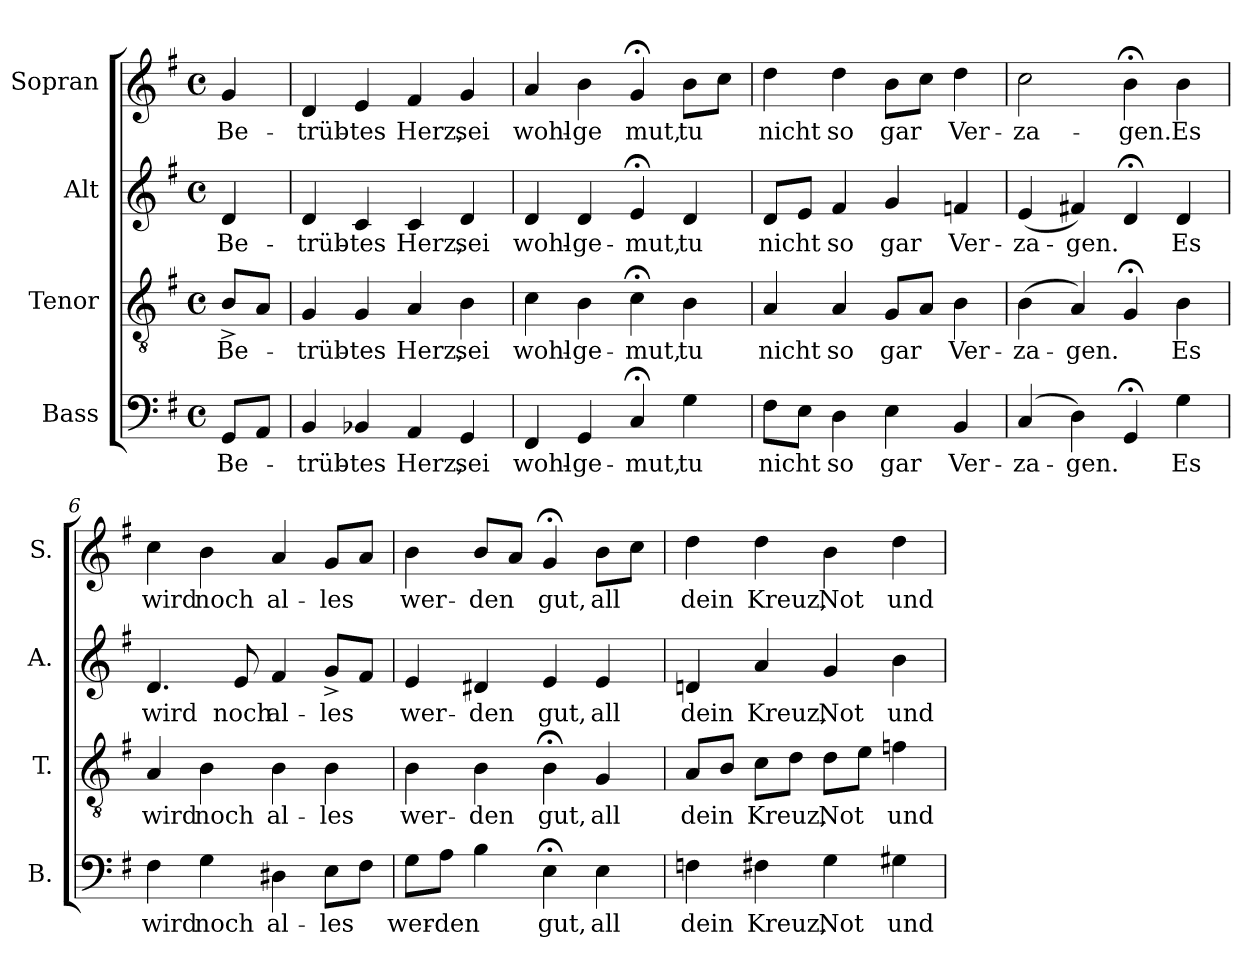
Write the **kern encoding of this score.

**kern	**text	**kern	**text	**kern	**text	**kern	**text
*part4	*part4	*part3	*part3	*part2	*part2	*part1	*part1
*staff4	*staff4	*staff3	*staff3	*staff2	*staff2	*staff1	*staff1
*I"Bass	*	*I"Tenor	*	*I"Alt	*	*I"Sopran	*
*I'B.	*	*I'T.	*	*I'A.	*	*I'S.	*
*clefF4	*	*clefGv2	*	*clefG2	*	*clefG2	*
*k[f#]	*	*k[f#]	*	*k[f#]	*	*k[f#]	*
*G:	*	*G:	*	*G:	*	*G:	*
*M4/4	*	*M4/4	*	*M4/4	*	*M4/4	*
*met(c)	*	*met(c)	*	*met(c)	*	*met(c)	*
=1	=1	=1	=1	=1	=1	=1	=1
!	!LO:LY:b	!	!LO:LY:b	!	!LO:LY:b	!	!LO:LY:b
8GG/L	Be-	8B^</L	Be-	4d/	Be-	4g/	Be-
8AA/J	.	8A/J	.	.	.	.	.
=2	=2	=2	=2	=2	=2	=2	=2
!	!LO:LY:b	!	!LO:LY:b	!	!LO:LY:b	!	!LO:LY:b
4BB/	-trüb-	4G/	-trüb-	4d/	-trüb-	4d/	-trüb-
!	!LO:LY:b:rj	!	!LO:LY:b:rj	!	!LO:LY:b:rj	!	!LO:LY:b:rj
4BB-X/	-tes	4G/	-tes	4c/	-tes	4e/	-tes
!	!LO:LY:b	!	!LO:LY:b	!	!LO:LY:b	!	!LO:LY:b
4AA/	Herz,	4A/	Herz,	4c/	Herz,	4f#/	Herz,
!	!LO:LY:b	!	!LO:LY:b	!	!LO:LY:b	!	!LO:LY:b
4GG/	sei	4B\	sei	4d/	sei	4g/	sei
=3	=3	=3	=3	=3	=3	=3	=3
!	!LO:LY:b	!	!LO:LY:b	!	!LO:LY:b	!	!LO:LY:b
4FF#/	wohl-	4c\	wohl-	4d/	wohl-	4a/	wohl-
!	!LO:LY:b	!	!LO:LY:b	!	!LO:LY:b	!	!LO:LY:b:rj
4GG/	-ge-	4B\	-ge-	4d/	-ge-	4b\	-ge
!	!LO:LY:b:rj	!	!LO:LY:b:rj	!	!LO:LY:b:rj	!	!LO:LY:b
4C;/	-mut,	4c;<\	-mut,	4e;/	-mut,	4g;/	mut,
!	!LO:LY:b	!	!LO:LY:b	!	!LO:LY:b	!	!LO:LY:b
4G\	tu	4B\	tu	4d/	tu	8b\L	tu
.	.	.	.	.	.	8cc\J	.
=4	=4	=4	=4	=4	=4	=4	=4
!	!LO:LY:b	!	!LO:LY:b	!	!LO:LY:b	!	!LO:LY:b
8F#\L	nicht	4A/	nicht	8d/L	nicht	4dd\	nicht
8E\J	.	.	.	8e/J	.	.	.
!	!LO:LY:b	!	!LO:LY:b	!	!LO:LY:b	!	!LO:LY:b
4D\	so	4A/	so	4f#/	so	4dd\	so
!	!LO:LY:b	!	!LO:LY:b	!	!LO:LY:b	!	!LO:LY:b
4E\	gar	8G/L	gar	4g/	gar	8b\L	gar
.	.	8A/J	.	.	.	8cc\J	.
!	!LO:LY:b	!	!LO:LY:b	!	!LO:LY:b	!	!LO:LY:b
4BB/	Ver-	4B\	Ver-	4fn/	Ver-	4dd\	Ver-
=5	=5	=5	=5	=5	=5	=5	=5
!	!LO:LY:b	!	!LO:LY:b	!	!LO:LY:b	!	!LO:LY:b
(<4C/	-za-	(<4B\	-za-	(<4e/	-za-	2cc\	-za-
!	!LO:LY:b	!	!LO:LY:b	!	!LO:LY:b	!	!
4D\)	-gen.	4A/)	-gen.	4f#X/)	-gen.	.	.
!	!	!	!	!	!	!	!LO:LY:b
4GG;/	.	4G;/	.	4d;/	.	4b;<\	-gen.
!	!LO:LY:b	!	!LO:LY:b	!	!LO:LY:b	!	!LO:LY:b
4G\	Es	4B\	Es	4d/	Es	4b\	Es
=6	=6	=6	=6	=6	=6	=6	=6
!	!LO:LY:b	!	!LO:LY:b	!	!LO:LY:b	!	!LO:LY:b
4F#\	wird	4A/	wird	4.d/	wird	4cc\	wird
!	!LO:LY:b	!	!LO:LY:b	!	!	!	!LO:LY:b
4G\	noch	4B\	noch	.	.	4b\	noch
!	!	!	!	!	!LO:LY:b	!	!
.	.	.	.	8e/	noch	.	.
!	!LO:LY:b	!	!LO:LY:b	!	!LO:LY:b	!	!LO:LY:b
4D#X\	al-	4B\	al-	4f#/	al-	4a/	al-
!	!LO:LY:b	!	!LO:LY:b	!	!LO:LY:b	!	!LO:LY:b
8E\L	-les	4B\	-les	8g^</L	-les	8g/L	-les
8F#\J	.	.	.	8f#/J	.	8a/J	.
!!LO:LB:g=z
=7	=7	=7	=7	=7	=7	=7	=7
!	!LO:LY:b	!	!LO:LY:b	!	!LO:LY:b	!	!LO:LY:b
8G\L	wer-	4B\	wer-	4e/	wer-	4b\	wer-
!	!LO:LY:b	!	!	!	!	!	!
8A\J	-den	.	.	.	.	.	.
!	!	!	!LO:LY:b	!	!LO:LY:b	!	!LO:LY:b
4B\	.	4B\	-den	4d#X/	-den	8b/L	-den
.	.	.	.	.	.	8a/J	.
!	!LO:LY:b	!	!LO:LY:b	!	!LO:LY:b	!	!LO:LY:b
4E;<\	gut,	4B;<\	gut,	4e/	gut,	4g;/	gut,
!	!LO:LY:b	!	!LO:LY:b	!	!LO:LY:b	!	!LO:LY:b
4E\	all	4G/	all	4e/	all	8b\L	all
.	.	.	.	.	.	8cc\J	.
=8	=8	=8	=8	=8	=8	=8	=8
!	!LO:LY:b	!	!LO:LY:b	!	!LO:LY:b	!	!LO:LY:b
4Fn\	dein	8A/L	dein	4dn/	dein	4dd\	dein
.	.	8B/J	.	.	.	.	.
!	!LO:LY:b	!	!LO:LY:b	!	!LO:LY:b	!	!LO:LY:b
4F#X\	Kreuz,	8c\L	Kreuz,	4a/	Kreuz,	4dd\	Kreuz,
.	.	8d\J	.	.	.	.	.
!	!LO:LY:b	!	!LO:LY:b	!	!LO:LY:b	!	!LO:LY:b
4G\	Not	8d\L	Not	4g/	Not	4b\	Not
.	.	8e\J	.	.	.	.	.
!	!LO:LY:b	!	!LO:LY:b	!	!LO:LY:b	!	!LO:LY:b
4G#X\	und	4fn\	und	4b\	und	4dd\	und
=	=	=	=	=	=	=	=
*-	*-	*-	*-	*-	*-	*-	*-
